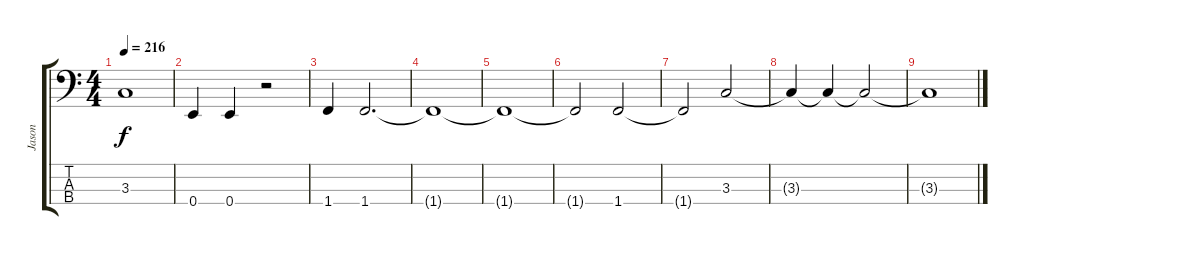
\track ("Jason" "Jason") {instrument electricbasspick}
\staff {score tabs}
\tuning (G2 D2 A1 E1) {hide}
\ts (4 4)
\tempo 216
\clef f4
\ks c
3.3{t}.1{dy f} |
0.4.4 0.4.4 r.2 |
1.4.4 1.4.2{d} |
1.4{t}.1 |
1.4{t}.1 |
1.4{t}.2 1.4.2 |
1.4{t}.2 3.3.2 |
3.3{t}.4 3.3{t}.4 3.3{t}.2 |
3.3{t}.1
